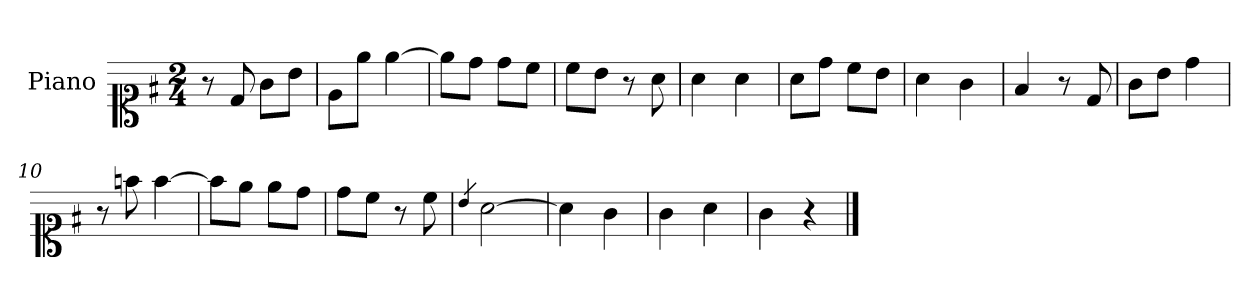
**kern
*part1
*staff1
*I"Piano
*I'Pno.
*clefC1
*k[f#]
*M2/4
=1
8r
8d/
8g\L
8b\J
=2
8e\L
8ee\J
[4ee\
=3
8ee\L]
8dd\J
8dd\L
8cc\J
=4
8cc\L
8b\J
8r
8a\
=5
4a\
4a\
=6
8a\L
8dd\J
8cc\L
8b\J
=7
4a\
4g\
=8
4f#/
8r
8d/
=9
8g\L
8b\J
4dd\
!!LO:LB:g=z
=10
8r
8ffn\
[4ff\
=11
8ff\L]
8ee\J
8ee\L
8dd\J
=12
8dd\L
8cc\J
8r
8cc\
=13
4qb/
[2a\
=14
4a\]
4g\
=15
4g\
4a\
=16
4g\
4r
==
*-
